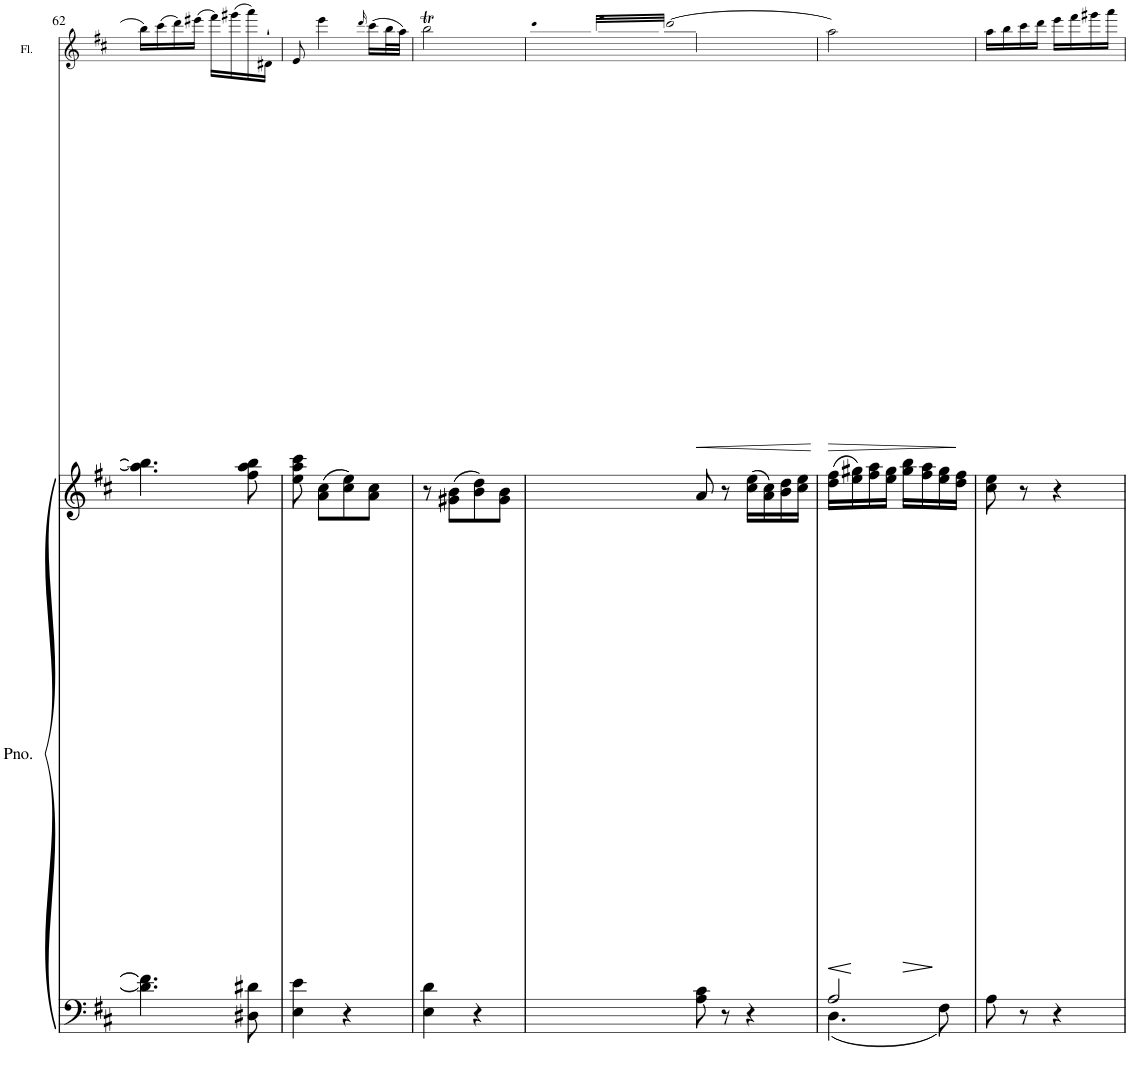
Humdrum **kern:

**kern	**kern	**dynam	**kern	**dynam
*part2	*part2	*part2	*part1	*part1
*staff3	*staff2	*staff2/3	*staff1	*staff1
*I"Piano	*	*	*I"Flute	*
*I'Pno.	*	*	*I'Fl.	*
!!LO:PB:g=z
*clefF4	*clefG2	*	*clefG2	*
*k[f#c#]	*k[f#c#]	*	*k[f#c#]	*
*M2/4	*M2/4	*	*M2/4	*
=62	=62	=62	=62	=62
4.d\] 4.f#\]	4.aa\] 4.bb\]	.	16bb\LL	.
.	.	.	(16ccc#\	.
.	.	.	16ddd\)	.
.	.	.	(16eee#X\JJ	.
.	.	.	16fff#\LL)	.
.	.	.	(16ggg#X\	.
8D#X\ 8d#X\	8ff#\ 8aa\ 8bb\	.	16aaa\)	.
.	.	.	16d#X`\JJ	.
=63	=63	=63	=63	=63
4E\ 4e\	8ee\ 8aa\ 8ccc#\	.	8e/	.
.	(8a\ 8cc#\L	.	4eee\	.
4r	8cc#\ 8ee\)	.	.	.
.	.	.	16qddd/	.
.	8a\ 8cc#\J	.	(16ccc#\LL	.
.	.	.	32bb\L	.
.	.	.	32aa\JJJ)	.
=64	=64	=64	=64	=64
4E\ 4d\	8r	.	2bbT\	.
.	(8g#X\ 8b\L	.	.	.
4r	8b\ 8dd\)	.	.	.
.	8g#\ 8b\J	.	.	.
=65	=65	=65	=65	=65
.	.	.	32qaa/LLL	.
.	.	.	32qbb/JJJ	.
8A\ 8c#\	8a/	.	[2aa\	.
8r	8r	.	.	.
4r	(16cc#\ 16ee\LL	.	.	.
.	16a\ 16cc#\)	.	.	.
.	16b\ 16dd\	.	.	.
.	16cc#\ 16ee\JJ	.	.	.
=66	=66	=66	=66	=66
*^	*	*	*	*
!	!	!	!LO:HP:b	!	!LO:HP:b
2A/	4.D\	(16dd\ 16ff#\LL	<	2aa\]	>
.	.	16ee\ 16gg#X\)	.	.	.
.	.	16ff#\ 16aa\	.	.	.
.	.	16ee\ 16gg#\JJ	.	.	.
!	!	!	!LO:HP:b	!	!
.	.	16gg#\ 16bb\LL	>	.	.
.	.	16ff#\ 16aa\	.	.	.
.	8F#\	16ee\ 16gg#\	.	.	.
.	.	16dd\ 16ff#\JJ	.	.	.
*v	*v	*	*	*	*
.	.	[ ]	.	]
=67	=67	=67	=67	=67
8A\	8cc#\ 8ee\	.	16aa\LL	.
.	.	.	16bb\	.
8r	8r	.	16ccc#\	.
.	.	.	16ddd\JJ	.
4r	4r	.	16eee\LL	.
.	.	.	16fff#\	.
.	.	.	16ggg#X\	.
.	.	.	16aaa\JJ	.
=	=	=	=	=
*-	*-	*-	*-	*-
